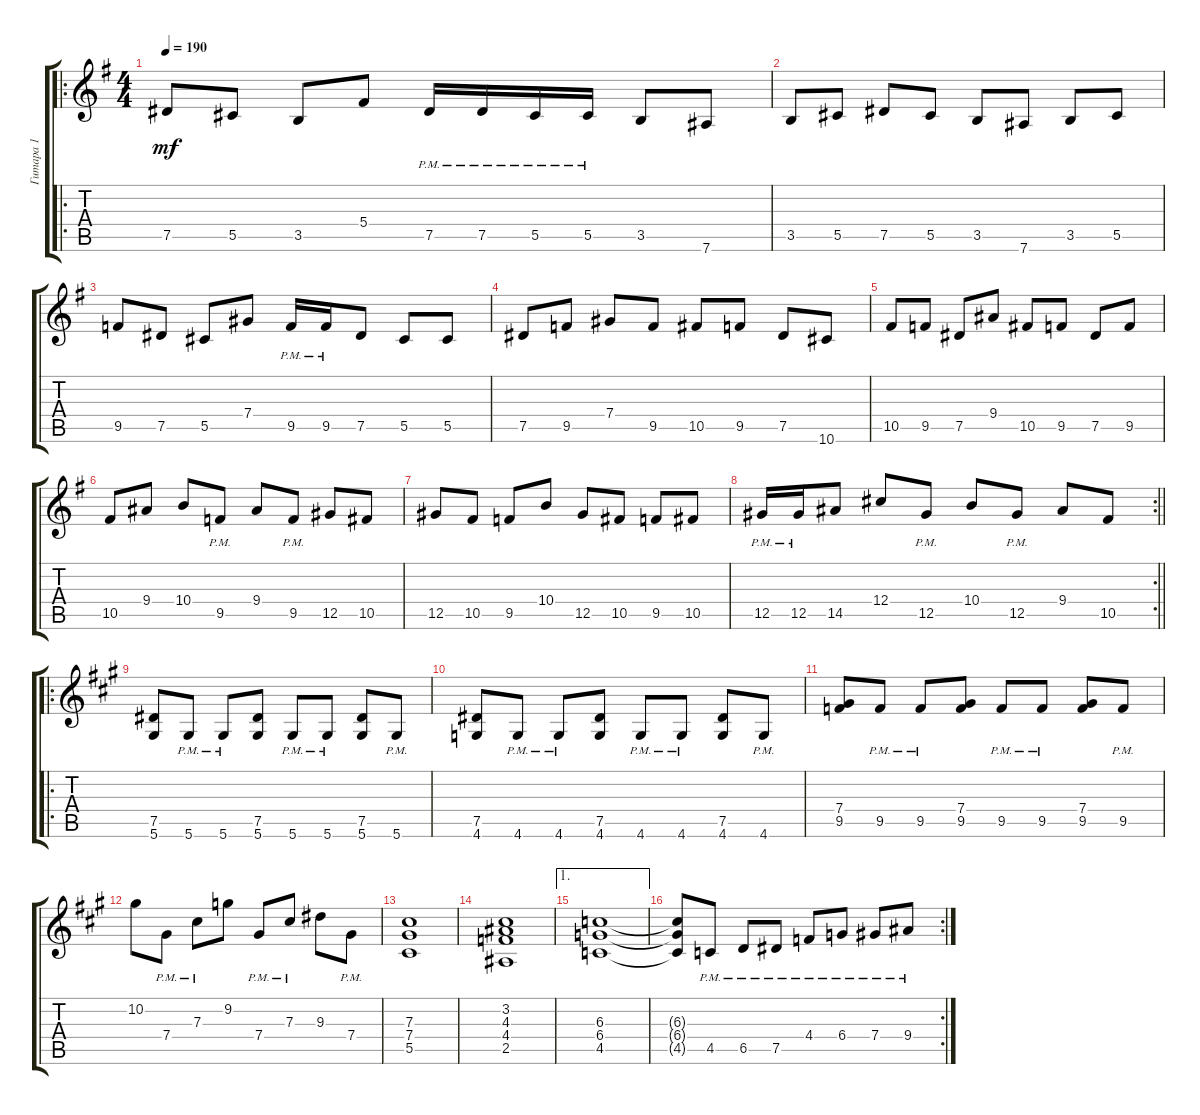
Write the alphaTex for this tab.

\track ("Гитара 1" "Гитара 1") {instrument distortionguitar}
\staff {score tabs}
\tuning (Eb4 Bb3 Gb3 Db3 Ab2 Eb2) {hide}
\ro
\ts (4 4)
\tempo 190
\clef g2
\ks g
7.5.8{dy mf} 5.5.8 3.5.8 5.4.8 7.5{pm}.16 7.5{pm}.16 5.5{pm}.16 5.5{pm}.16 3.5.8 7.6.8 |
3.5.8 5.5.8 7.5.8 5.5.8 3.5.8 7.6.8 3.5.8 5.5.8 |
9.5.8 7.5.8 5.5.8 7.4.8 9.5{pm}.16 9.5{pm}.16 7.5.8 5.5.8 5.5.8 |
7.5.8 9.5.8 7.4.8 9.5.8 10.5.8 9.5.8 7.5.8 10.6.8 |
10.5.8 9.5.8 7.5.8 9.4.8 10.5.8 9.5.8 7.5.8 9.5.8 |
10.5.8 9.4.8 10.4.8 9.5{pm}.8 9.4.8 9.5{pm}.8 12.5.8 10.5.8 |
12.5.8 10.5.8 9.5.8 10.4.8 12.5.8 10.5.8 9.5.8 10.5.8 |
\rc 2
\barLineRight lightlight
12.5{pm}.16 12.5{pm}.16 14.5.8 12.4.8 12.5{pm}.8 10.4.8 12.5{pm}.8 9.4.8 10.5.8 |
\ro
\ks a
(7.5 5.6).8 5.6{pm}.8 5.6{pm}.8 (7.5 5.6).8 5.6{pm}.8 5.6{pm}.8 (7.5 5.6).8 5.6{pm}.8 |
(7.5 4.6).8 4.6{pm}.8 4.6{pm}.8 (7.5 4.6).8 4.6{pm}.8 4.6{pm}.8 (7.5 4.6).8 4.6{pm}.8 |
(7.4 9.5).8 9.5{pm}.8 9.5{pm}.8 (7.4 9.5).8 9.5{pm}.8 9.5{pm}.8 (7.4 9.5).8 9.5{pm}.8 |
10.2.8 7.4{pm}.8 7.3{pm}.8 9.2.8 7.4{pm}.8 7.3{pm}.8 9.3.8 7.4{pm}.8 |
(7.3 7.4 5.5).1 |
(3.2 4.3 4.4 2.5).1 |
\ae 1
(6.3 6.4 4.5).1 |
\rc 2
(6.3{t} 6.4{t} 4.5{t}).8 4.5{pm}.8 6.5{pm}.8 7.5{pm}.8 4.4{pm}.8 6.4{pm}.8 7.4{pm}.8 9.4{pm}.8
